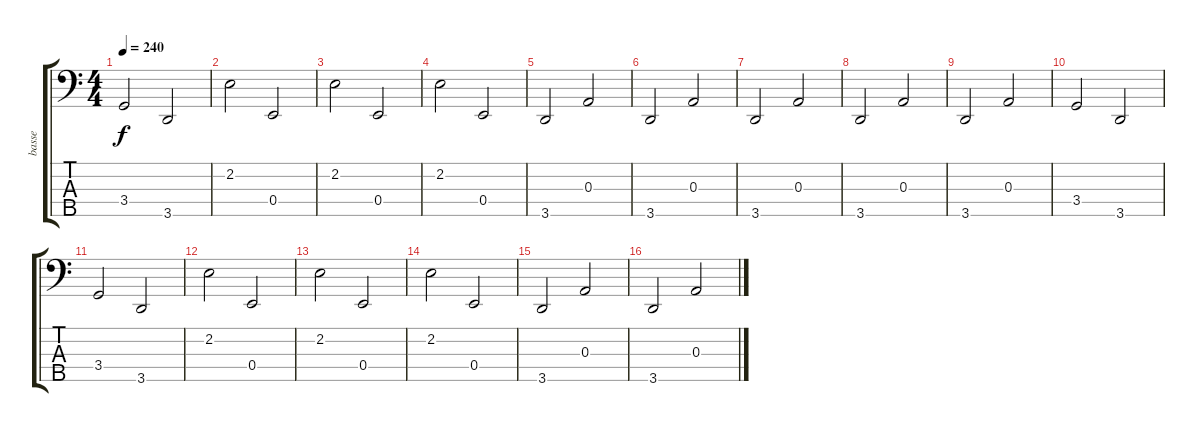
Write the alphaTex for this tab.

\track ("basse" "basse") {instrument acousticguitarnylon}
\staff {score tabs}
\tuning (G2 D2 A1 E1 B0) {hide}
\ts (4 4)
\tempo 240
\clef f4
\ks c
3.4.2{dy f} 3.5.2 |
2.2.2 0.4.2 |
2.2.2 0.4.2 |
2.2.2 0.4.2 |
3.5.2 0.3.2 |
3.5.2 0.3.2 |
3.5.2 0.3.2 |
3.5.2 0.3.2 |
3.5.2 0.3.2 |
3.4.2 3.5.2 |
3.4.2 3.5.2 |
2.2.2 0.4.2 |
2.2.2 0.4.2 |
2.2.2 0.4.2 |
3.5.2 0.3.2 |
3.5.2 0.3.2
